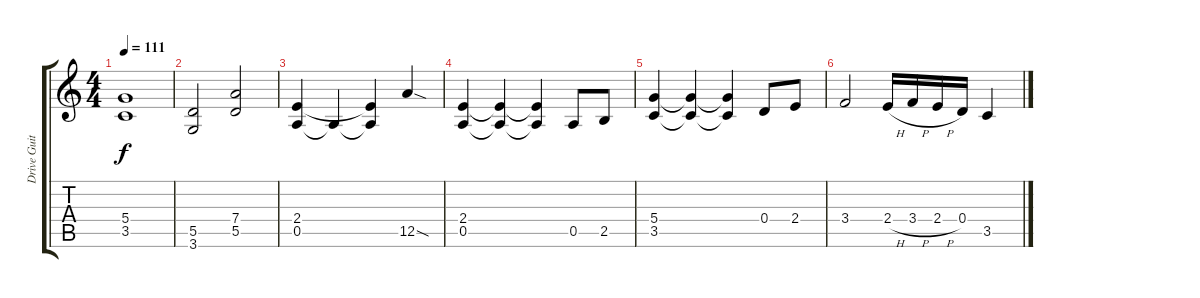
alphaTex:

\track ("Drive Guitar" "Drive Guit") {instrument distortionguitar}
\staff {score tabs}
\tuning (E4 B3 G3 D3 A2 E2) {hide}
\ts (4 4)
\tempo 111
\clef g2
\ks c
(5.4 3.5).1{dy f} |
(5.5 3.6).2 (7.4 5.5).2 |
(2.4 0.5).4 0.5{t}.4 (2.4{t} 0.5{t}).4 12.5{sod}.4 |
(2.4 0.5).4 (2.4{t} 0.5{t}).4 (2.4{t} 0.5{t}).4 0.5.8 2.5.8 |
(5.4 3.5).4 (5.4{t} 3.5{t}).4 (5.4{t} 3.5{t}).4 0.4.8 2.4.8 |
3.4.2 2.4{h}.16 3.4{h}.16 2.4{h}.16 0.4.16 3.5.4
